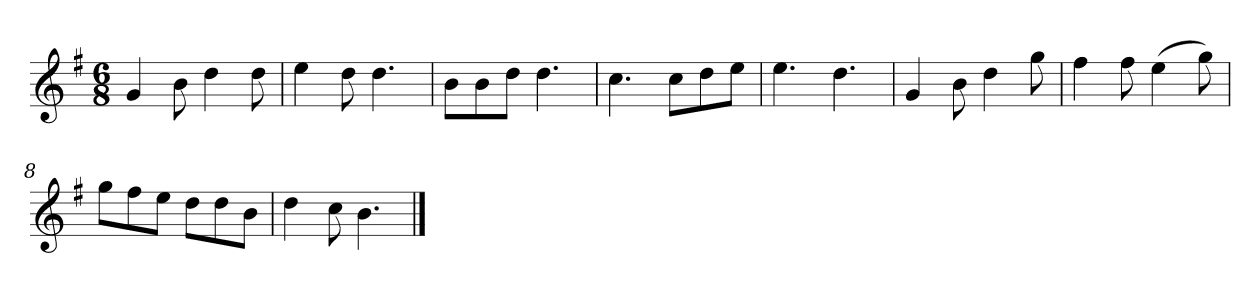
**kern
*part1
*staff1
*k[f#]
*M6/8
*MM120
=1
4g
8b
4dd
8dd
=2
4ee
8dd
4.dd
=3
8bL
8b
8ddJ
4.dd
=4
4.cc
8ccL
8dd
8eeJ
=5
4.ee
4.dd
=6
4g
8b
4dd
8gg
=7
4ff#
8ff#
(4ee
8gg)
=8
8ggL
8ff#
8eeJ
8ddL
8dd
8bJ
=9
4dd
8cc
4.b
==
*-
